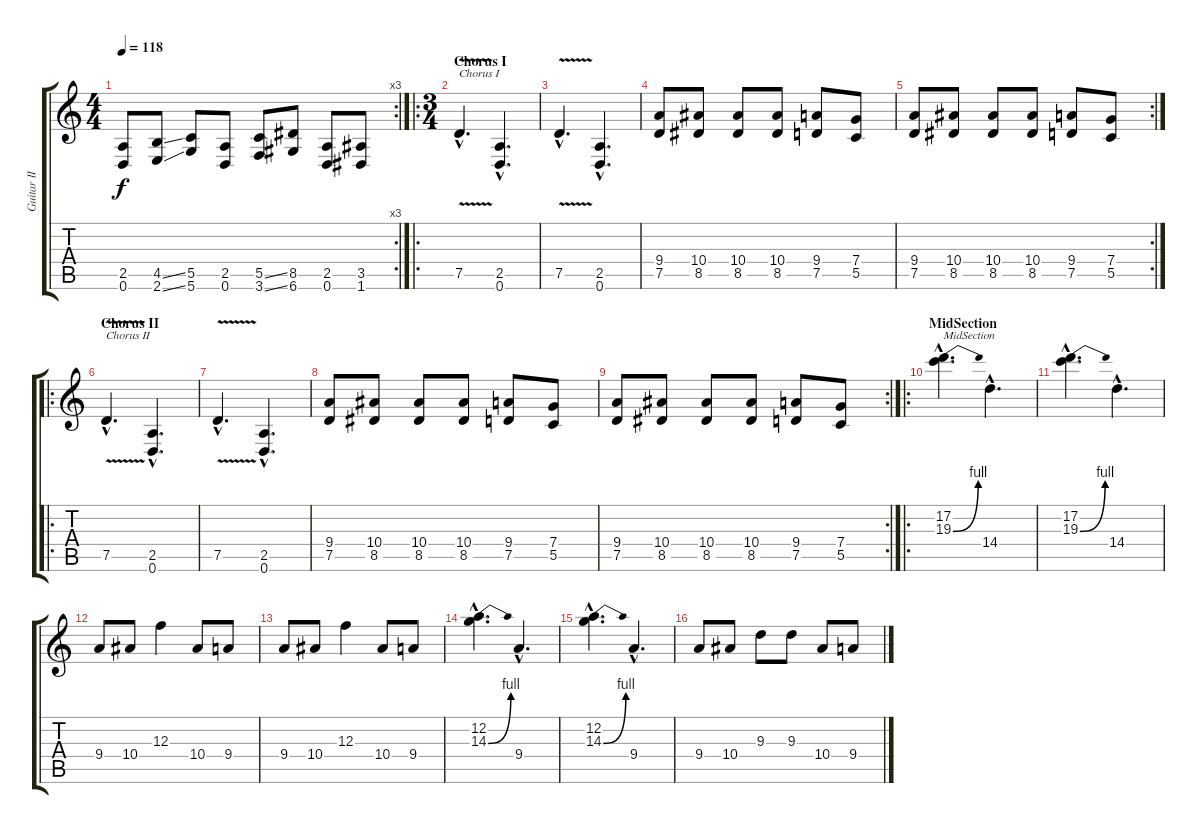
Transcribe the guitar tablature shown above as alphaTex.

\track ("Guitar II [Brent Hinds]" "Guitar II ") {instrument distortionguitar}
\staff {score tabs}
\tuning (D4 A3 F3 C3 G2 D2) {hide}
\rc 3
\ts (4 4)
\tempo 118
\clef g2
\ks c
(2.5 0.6).8{dy f} (4.5{ss} 2.6{ss}).8 (5.5 5.6).8 (2.5 0.6).8 (5.5{ss} 3.6{ss}).8 (8.5 6.6).8 (2.5 0.6).8 (3.5 1.6).8 |
\ro
\ts (3 4)
\section ("" "Chorus I")
7.5{v hac}.4{d txt "Chorus I"} (2.5{hac} 0.6{hac}).4{d} |
7.5{v hac}.4{d} (2.5{hac} 0.6{hac}).4{d} |
(9.4 7.5).8 (10.4 8.5).8 (10.4 8.5).8 (10.4 8.5).8 (9.4 7.5).8 (7.4 5.5).8 |
\rc 2
(9.4 7.5).8 (10.4 8.5).8 (10.4 8.5).8 (10.4 8.5).8 (9.4 7.5).8 (7.4 5.5).8 |
\ro
\section ("" "Chorus II")
7.5{v hac}.4{d txt "Chorus II"} (2.5{hac} 0.6{hac}).4{d} |
7.5{v hac}.4{d} (2.5{hac} 0.6{hac}).4{d} |
(9.4 7.5).8 (10.4 8.5).8 (10.4 8.5).8 (10.4 8.5).8 (9.4 7.5).8 (7.4 5.5).8 |
\rc 2
(9.4 7.5).8 (10.4 8.5).8 (10.4 8.5).8 (10.4 8.5).8 (9.4 7.5).8 (7.4 5.5).8 |
\ro
\section ("" "MidSection")
(17.2{hac} 19.3{be (bend 0 0 60 4) hac}).4{d txt "MidSection"} 14.4{hac}.4{d} |
(17.2{hac} 19.3{be (bend 0 0 60 4) hac}).4{d} 14.4{hac}.4{d} |
9.4.8 10.4.8 12.3.4 10.4.8 9.4.8 |
9.4.8 10.4.8 12.3.4 10.4.8 9.4.8 |
(12.2{hac} 14.3{be (bend 0 0 60 4) hac}).4{d} 9.4{hac}.4{d} |
(12.2{hac} 14.3{be (bend 0 0 60 4) hac}).4{d} 9.4{hac}.4{d} |
9.4.8 10.4.8 9.3.8 9.3.8 10.4.8 9.4.8
